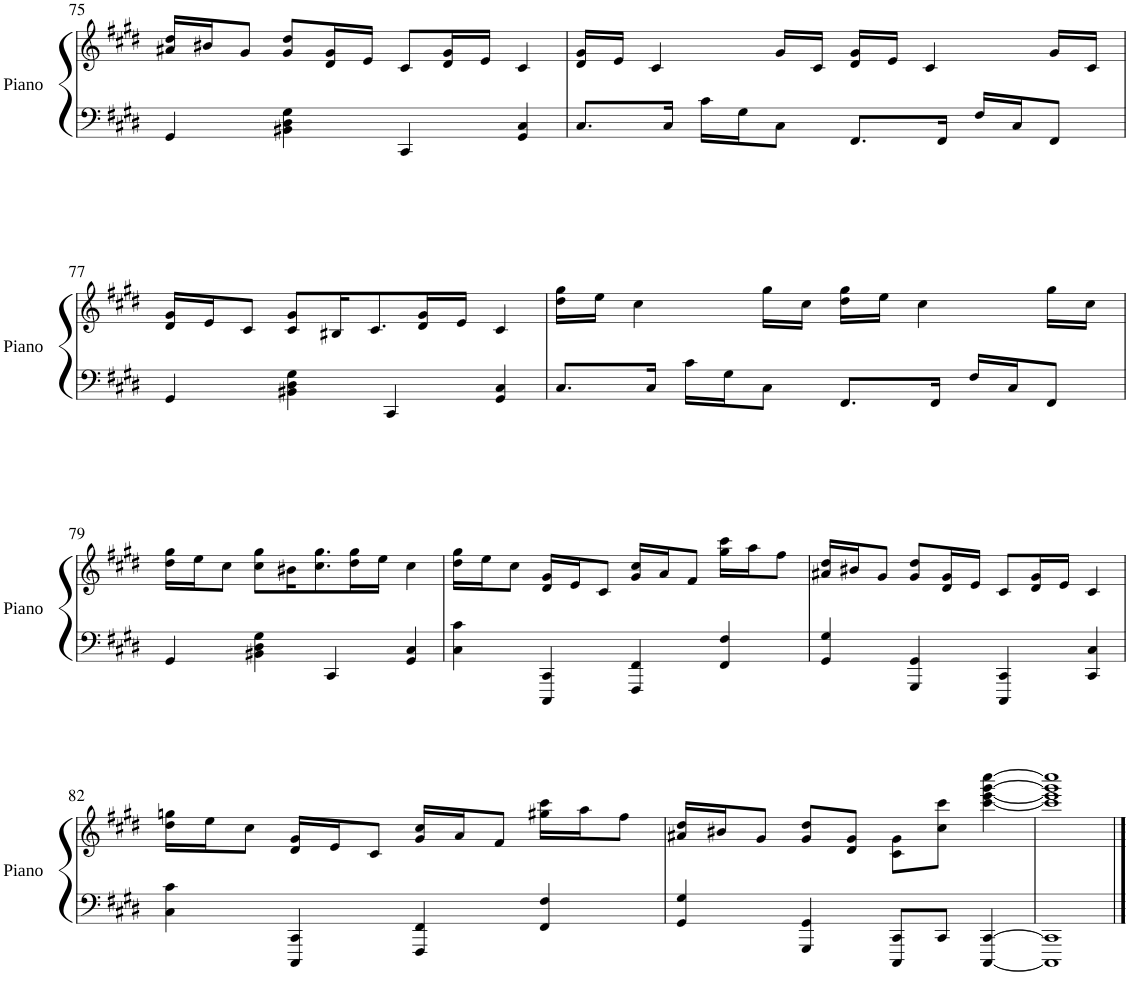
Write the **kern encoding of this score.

**kern	**kern
*part1	*part1
*staff2	*staff1
*I"Piano	*
*I'Piano	*
!!LO:PB:g=z
*clefF4	*clefG2
*k[f#c#g#d#]	*k[f#c#g#d#]
*M4/4	*M4/4
=75	=75
4GG#/	16a#X/ 16dd#/LL
.	16b#X/J
.	8g#/J
4BB#X\ 4D#\ 4G#\	8g#/ 8dd#/L
.	16d#/ 16g#/L
.	16e/JJ
4CC#/	8c#/L
.	16d#/ 16g#/L
.	16e/JJ
4GG#/ 4C#/	4c#/
=76	=76
8.C#/L	16d#/ 16g#/LL
.	16e/JJ
.	4c#/
16C#/Jk	.
16c#\LL	.
16G#\J	.
8C#\J	16g#/LL
.	16c#/JJ
8.FF#/L	16d#/ 16g#/LL
.	16e/JJ
.	4c#/
16FF#/Jk	.
16F#/LL	.
16C#/J	.
8FF#/J	16g#/LL
.	16c#/JJ
!!LO:LB:g=z
=77	=77
4GG#/	16d#/ 16g#/LL
.	16e/J
.	8c#/J
4BB#X\ 4D#\ 4G#\	8c#/ 8g#/L
.	16B#X/K
.	8.c#/
4CC#/	.
.	16d#/ 16g#/L
.	16e/JJ
4GG#/ 4C#/	4c#/
=78	=78
8.C#/L	16dd#\ 16gg#\LL
.	16ee\JJ
.	4cc#\
16C#/Jk	.
16c#\LL	.
16G#\J	.
8C#\J	16gg#\LL
.	16cc#\JJ
8.FF#/L	16dd#\ 16gg#\LL
.	16ee\JJ
.	4cc#\
16FF#/Jk	.
16F#/LL	.
16C#/J	.
8FF#/J	16gg#\LL
.	16cc#\JJ
!!LO:LB:g=z
=79	=79
4GG#/	16dd#\ 16gg#\LL
.	16ee\J
.	8cc#\J
4BB#X\ 4D#\ 4G#\	8cc#\ 8gg#\L
.	16b#X\K
.	8.cc#\ 8.gg#\
4CC#/	.
.	16dd#\ 16gg#\L
.	16ee\JJ
4GG#/ 4C#/	4cc#\
=80	=80
4C#\ 4c#\	16dd#\ 16gg#\LL
.	16ee\J
.	8cc#\J
4CCC#/ 4CC#/	16d#/ 16g#/LL
.	16e/J
.	8c#/J
4FFF#/ 4FF#/	16g#/ 16cc#/LL
.	16a/J
.	8f#/J
4FF#/ 4F#/	16gg#\ 16ccc#\LL
.	16aa\J
.	8ff#\J
=81	=81
4GG#/ 4G#/	16a#X/ 16dd#/LL
.	16b#X/J
.	8g#/J
4GGG#/ 4GG#/	8g#/ 8dd#/L
.	16d#/ 16g#/L
.	16e/JJ
4CCC#/ 4CC#/	8c#/L
.	16d#/ 16g#/L
.	16e/JJ
4CC#/ 4C#/	4c#/
!!LO:LB:g=z
=82	=82
4C#\ 4c#\	16dd#\ 16ggn\LL
.	16ee\J
.	8cc#\J
4CCC#/ 4CC#/	16d#/ 16g#/LL
.	16e/J
.	8c#/J
4FFF#/ 4FF#/	16g#/ 16cc#/LL
.	16a/J
.	8f#/J
4FF#/ 4F#/	16gg#X\ 16ccc#\LL
.	16aa\J
.	8ff#\J
=83	=83
4GG#/ 4G#/	16a#X/ 16dd#/LL
.	16b#X/J
.	8g#/J
4GGG#/ 4GG#/	8g#/ 8dd#/L
.	8d#/ 8g#/J
8CCC#/ 8CC#/L	8c#\ 8g#\L
8CC#/J	8cc#\ 8ccc#\J
[4CCC#/ [4CC#/	[4ccc#\ [4eee\ [4ggg#\ [4cccc#\
=84	=84
1CCC#] 1CC#]	1ccc#] 1eee] 1ggg#] 1cccc#]
==	==
*-	*-
